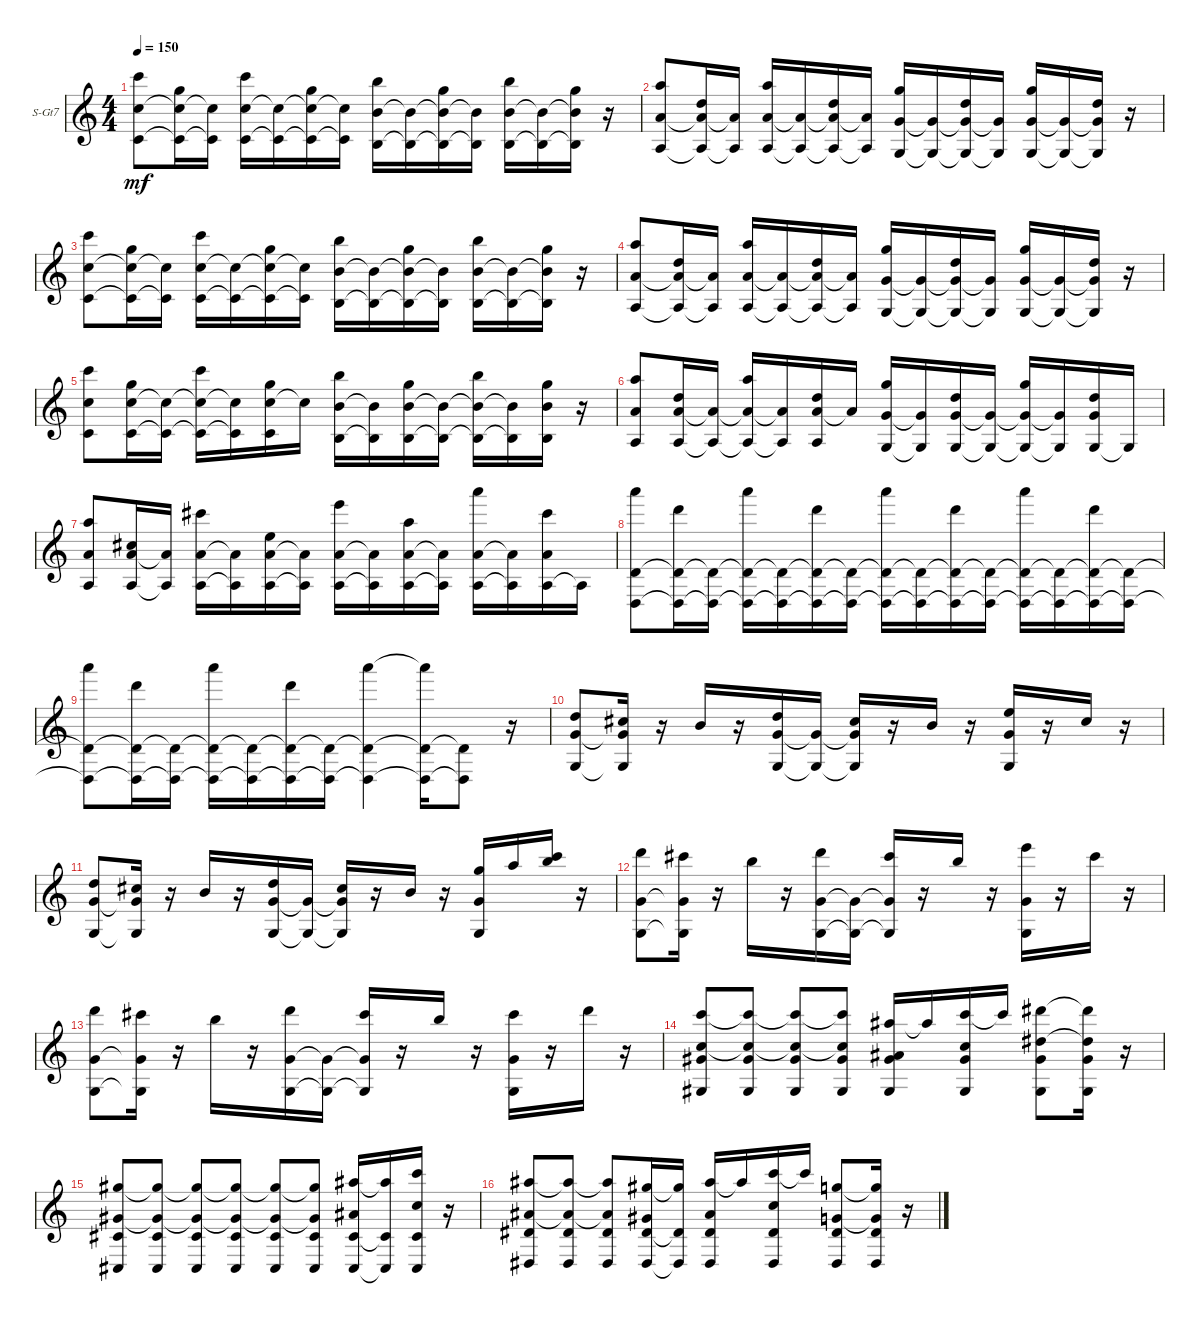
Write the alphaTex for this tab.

\bracketExtendMode groupsimilarinstruments
\firstSystemTrackNameOrientation horizontal
\otherSystemsTrackNameOrientation horizontal
\track ("Piano (Staff 1)" "S-Gt7") {instrument violin}
\staff {score}
\tuning (E4 B3 G3 D3 A2 E2 B1)
\displaytranspose 12
\ts (4 4)
\tempo 150
\clef g2
\ks c
(8.1 1.2 3.5).8{dy mf} (3.1 1.2{t} 3.5{t}).16 (1.2{t} 3.5{t}).16 (8.1 1.2 3.5).16 (1.2{t} 3.5{t}).16 (3.1 1.2{t} 3.5{t}).16 (1.2{t} 3.5{t}).16 (7.1 0.2 2.5).16 (0.2{t} 2.5{t}).16 (3.1 0.2{t} 2.5{t}).16 (0.2{t} 2.5{t}).16 (7.1 0.2 2.5).16 (0.2{t} 2.5{t}).16 (3.1 0.2{t} 2.5{t}).16 r.16 |
(5.1 2.3 0.5).8 (3.2 2.3{t} 0.5{t}).16 (2.3{t} 0.5{t}).16 (5.1 2.3 0.5).16 (2.3{t} 0.5{t}).16 (3.2 2.3{t} 0.5{t}).16 (2.3{t} 0.5{t}).16 (3.1 0.3 3.6).16 (0.3{t} 3.6{t}).16 (3.2 0.3{t} 3.6{t}).16 (0.3{t} 3.6{t}).16 (3.1 0.3 3.6).16 (0.3{t} 3.6{t}).16 (3.2 0.3{t} 3.6{t}).16 r.16 |
(8.1 1.2 3.5).8 (3.1 1.2{t} 3.5{t}).16 (1.2{t} 3.5{t}).16 (8.1 1.2 3.5).16 (1.2{t} 3.5{t}).16 (3.1 1.2{t} 3.5{t}).16 (1.2{t} 3.5{t}).16 (7.1 0.2 2.5).16 (0.2{t} 2.5{t}).16 (3.1 0.2{t} 2.5{t}).16 (0.2{t} 2.5{t}).16 (7.1 0.2 2.5).16 (0.2{t} 2.5{t}).16 (3.1 0.2{t} 2.5{t}).16 r.16 |
(5.1 2.3 0.5).8 (3.2 2.3{t} 0.5{t}).16 (2.3{t} 0.5{t}).16 (5.1 2.3 0.5).16 (2.3{t} 0.5{t}).16 (3.2 2.3{t} 0.5{t}).16 (2.3{t} 0.5{t}).16 (3.1 0.3 3.6).16 (0.3{t} 3.6{t}).16 (3.2 0.3{t} 3.6{t}).16 (0.3{t} 3.6{t}).16 (3.1 0.3 3.6).16 (0.3{t} 3.6{t}).16 (3.2 0.3{t} 3.6{t}).16 r.16 |
(8.1 1.2 3.5).8 (3.1 1.2 3.5).16 (1.2{t} 3.5{t}).16 (8.1 1.2{t} 3.5{t}).16 (1.2{t} 3.5{t}).16 (3.1 1.2 3.5).16 1.2{t}.16 (7.1 0.2 2.5).16 (0.2{t} 2.5{t}).16 (3.1 0.2 2.5).16 (0.2{t} 2.5{t}).16 (7.1 0.2{t} 2.5{t}).16 (0.2{t} 2.5{t}).16 (3.1 0.2 2.5).16 r.16 |
(5.1 2.3 0.5).8 (3.2 2.3 0.5).16 (2.3{t} 0.5{t}).16 (5.1 2.3{t} 0.5{t}).16 (2.3{t} 0.5{t}).16 (3.2 2.3 0.5).16 2.3{t}.16 (3.1 0.3 3.6).16 (0.3{t} 3.6{t}).16 (3.2 0.3 3.6).16 (0.3{t} 3.6{t}).16 (3.1 0.3{t} 3.6{t}).16 (0.3{t} 3.6{t}).16 (3.2 0.3 3.6).16 3.6{t}.16 |
(5.1 2.3 0.5).8 (2.2 2.3 0.5).16 (2.3{t} 0.5{t}).16 (9.1 2.3 0.5).16 (2.3{t} 0.5{t}).16 (0.1 2.3 0.5).16 (2.3{t} 0.5{t}).16 (12.1 2.3 0.5).16 (2.3{t} 0.5{t}).16 (5.1 2.3 0.5).16 (2.3{t} 0.5{t}).16 (17.1 2.3 0.5).16 (2.3{t} 0.5{t}).16 (9.1 2.3 0.5).16 0.5{t}.16 |
(17.1 0.4 3.7).8 (10.1 0.4{t} 3.7{t}).16 (0.4{t} 3.7{t}).16 (17.1 0.4{t} 3.7{t}).16 (0.4{t} 3.7{t}).16 (10.1 0.4{t} 3.7{t}).16 (0.4{t} 3.7{t}).16 (17.1 0.4{t} 3.7{t}).16 (0.4{t} 3.7{t}).16 (10.1 0.4{t} 3.7{t}).16 (0.4{t} 3.7{t}).16 (17.1 0.4{t} 3.7{t}).16 (0.4{t} 3.7{t}).16 (10.1 0.4{t} 3.7{t}).16 (0.4{t} 3.7{t}).16 |
(17.1 0.4{t} 3.7{t}).8 (10.1 0.4{t} 3.7{t}).16 (0.4{t} 3.7{t}).16 (17.1 0.4{t} 3.7{t}).16 (0.4{t} 3.7{t}).16 (10.1 0.4{t} 3.7{t}).16 (0.4{t} 3.7{t}).16 (17.1 0.4{t} 3.7{t}).4 (17.1{t} 0.4{t} 3.7{t}).16 (0.4{t} 3.7{t}).8 r.16 |
(3.2 0.3 3.6).8 (2.2 0.3{t} 3.6{t}).16 r.16 0.2.16 r.16 (3.2 0.3 3.6).16 (0.3{t} 3.6{t}).16 (2.2 0.3{t} 3.6{t}).16 r.16 0.2.16 r.16 (0.1 0.3 3.6).16 r.16 2.2.16 r.16 |
(3.2 0.3 3.6).8 (2.2 0.3{t} 3.6{t}).16 r.16 0.2.16 r.16 (3.2 0.3 3.6).16 (0.3{t} 3.6{t}).16 (2.2 0.3{t} 3.6{t}).16 r.16 0.2.16 r.16 (3.1 0.3 3.6).16 5.1.16 (7.1 13.2).16 r.16 |
(10.1 0.3 3.6).8 (9.1 0.3{t} 3.6{t}).16 r.16 7.1.16 r.16 (10.1 0.3 3.6).16 (0.3{t} 3.6{t}).16 (9.1 0.3{t} 3.6{t}).16 r.16 7.1.16 r.16 (12.1 0.3 3.6).16 r.16 9.1.16 r.16 |
(10.1 0.3 3.6).8 (9.1 0.3{t} 3.6{t}).16 r.16 7.1.16 r.16 (10.1 0.3 3.6).16 (0.3{t} 3.6{t}).16 (9.1 0.3{t} 3.6{t}).16 r.16 7.1.16 r.16 (9.1 0.3 3.6).16 r.16 10.1.16 r.16 |
(8.1 1.2 1.3 4.6).8 (8.1{t} 1.2{t} 1.3 4.6).8 (8.1{t} 1.2{t} 1.3 4.6).8 (8.1{t} 1.2{t} 1.3 4.6).8 (6.1 3.3 6.4 4.6).16 6.1{t}.16 (8.1 1.2 1.3 4.6).16 8.1{t}.16 (11.1 4.2 1.3 4.6).8 (11.1{t} 4.2{t} 1.3 4.6).16 r.16 |
(4.1 1.3 4.5 2.7).8 (4.1{t} 1.3{t} 4.5 2.7).8 (4.1{t} 1.3{t} 4.5 2.7).8 (4.1{t} 1.3{t} 4.5 2.7).8 (4.1{t} 1.3{t} 4.5 2.7).8 (4.1{t} 1.3{t} 4.5 2.7).8 (6.1 3.3 4.5 2.7).16 (6.1{t} 4.5{t} 2.7{t}).16 (8.1 1.2 4.5 2.7).16 r.16 |
(6.1 3.3 1.4 4.7).8 (6.1{t} 3.3{t} 1.4 4.7).8 (6.1{t} 3.3{t} 1.4 4.7).8 (4.1 1.3 1.4 4.7).16 (4.1{t} 1.4{t} 4.7{t}).16 (6.1 3.3 1.4 4.7).16 6.1{t}.16 (8.1 1.2 1.4 4.7).16 8.1{t}.16 (3.1 0.3 1.4 4.7).8 (3.1{t} 0.3{t} 1.4 4.7).16 r.16
